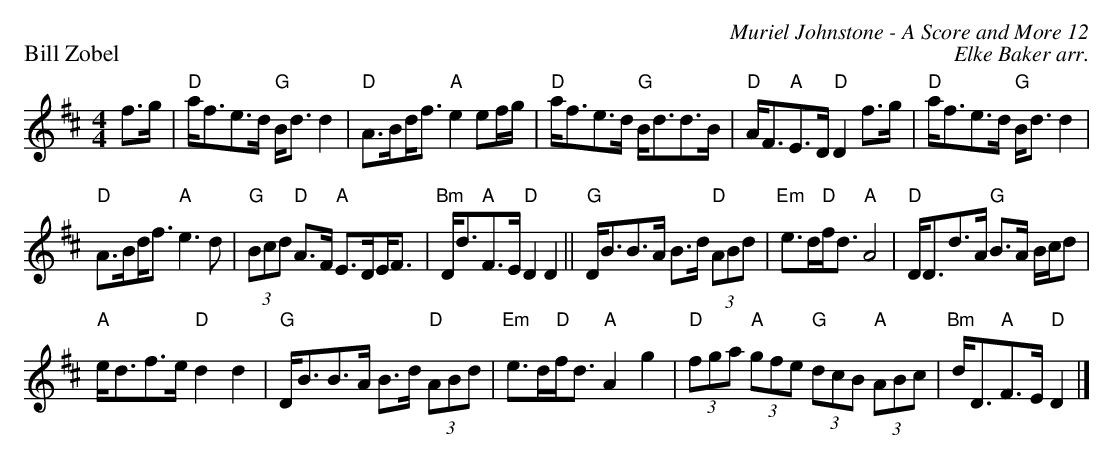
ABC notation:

X:1
P: Bill Zobel
C: Muriel Johnstone - A Score and More 12
C: Elke Baker arr.
M: 4/4
L: 1/8
K: D
f>g|"D"a<fe>d "G"B<d d2|"D"A>B!beambr1!d<f "A"e2 ef/g/|"D"a<fe>d "G"B<dd>B|"D"A<F"A"E>D "D"D2 f>g|"D"a<fe>d "G"B<d d2|
"D"A>B!beambr1!d<f "A"e3 d|"G"(3Bcd "D"A>F "A"E>D!beambr1!E<F|"Bm"D<d"A"F>E "D"D2 D2 || "G"D<BB>A B>d "D"(3ABd|"Em"e>d"D"f<d "A"A4|"D"D<Dd>A "G"B>A B/c/d|
"A"e<df>e "D"d2 d2|"G"D<BB>A B>d "D"(3ABd|"Em"e>d"D"f<d "A"A2 g2|"D"(3fga "A"(3gfe "G"(3dcB "A"(3ABc|"Bm"d<D"A"F>E "D"D2 |]
